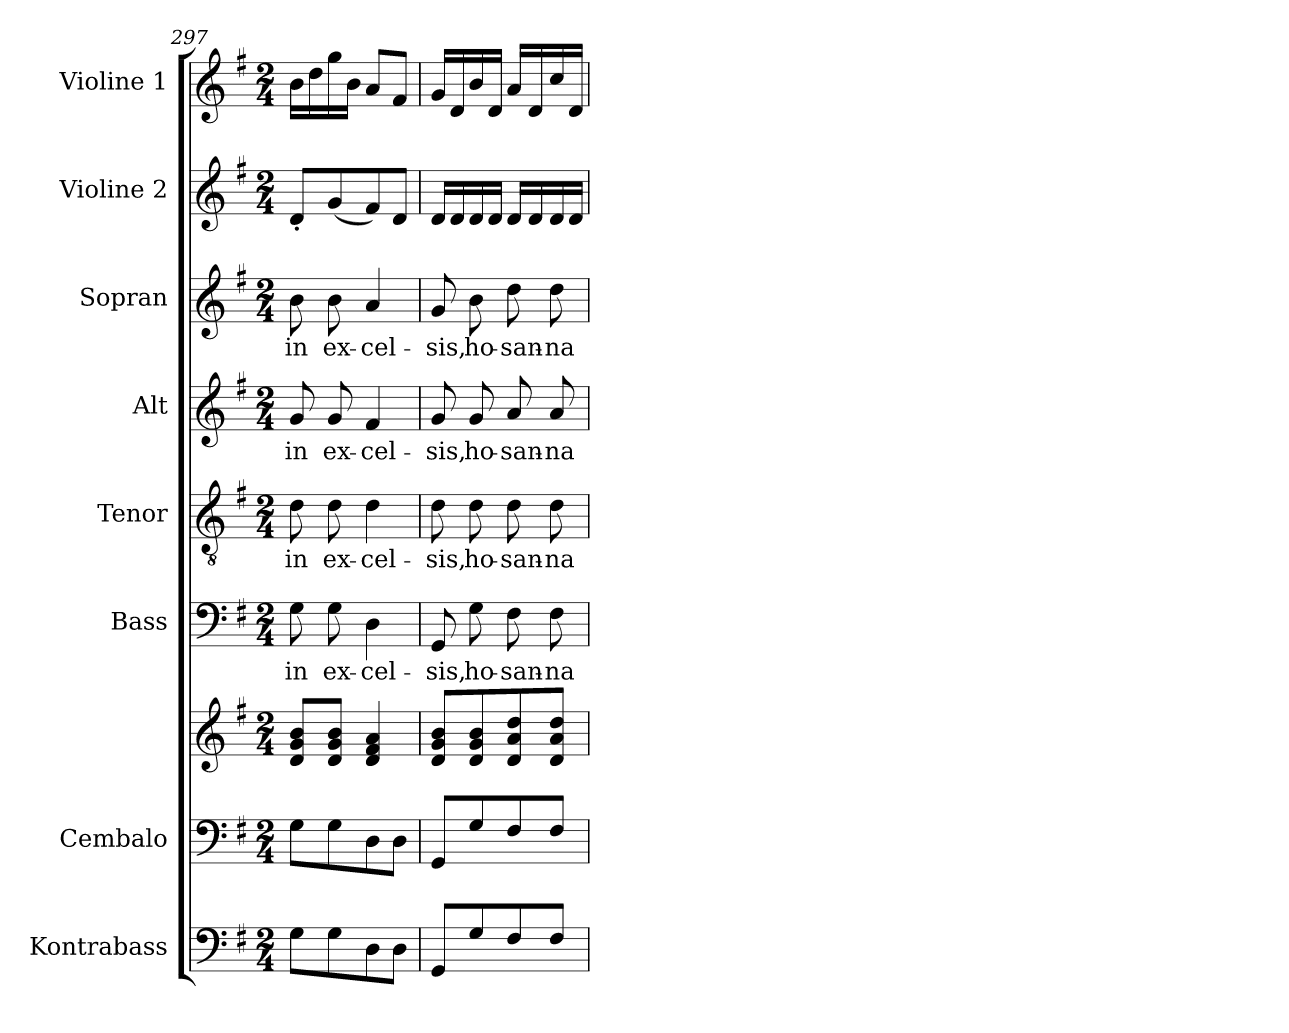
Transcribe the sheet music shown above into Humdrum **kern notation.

**kern	**kern	**kern	**kern	**text	**kern	**text	**kern	**text	**kern	**text	**kern	**kern
*part8	*part7	*part7	*part6	*part6	*part5	*part5	*part4	*part4	*part3	*part3	*part2	*part1
*staff9	*staff8	*staff7	*staff6	*staff6	*staff5	*staff5	*staff4	*staff4	*staff3	*staff3	*staff2	*staff1
*I"Kontrabass	*I"Cembalo	*	*I"Bass	*	*I"Tenor	*	*I"Alt	*	*I"Sopran	*	*I"Violine 2	*I"Violine 1
*I'Kb.	*I'Cemb.	*	*I'B.	*	*I'T.	*	*I'A.	*	*I'S.	*	*I'Vl. 2	*I'Vl. 1
*clefF4	*clefF4	*clefG2	*clefF4	*	*clefGv2	*	*clefG2	*	*clefG2	*	*clefG2	*clefG2
*ITrd7c12	*	*	*	*	*	*	*	*	*	*	*	*
*k[f#]	*k[f#]	*k[f#]	*k[f#]	*	*k[f#]	*	*k[f#]	*	*k[f#]	*	*k[f#]	*k[f#]
*G:	*G:	*G:	*G:	*	*G:	*	*G:	*	*G:	*	*G:	*G:
*M2/4	*M2/4	*M2/4	*M2/4	*	*M2/4	*	*M2/4	*	*M2/4	*	*M2/4	*M2/4
=297	=297	=297	=297	=297	=297	=297	=297	=297	=297	=297	=297	=297
!	!	!	!	!LO:LY:b	!	!LO:LY:b	!	!LO:LY:b	!	!LO:LY:b	!	!
8GG\L	8G\L	8d/ 8g/ 8b/L	8G\	in	8d\	in	8g/	in	8b\	in	8d'</L	16b\LL
.	.	.	.	.	.	.	.	.	.	.	.	16dd\
!	!	!	!	!LO:LY:b	!	!LO:LY:b	!	!LO:LY:b	!	!LO:LY:b	!	!
8GG\	8G\	8d/ 8g/ 8b/J	8G\	ex-	8d\	ex-	8g/	ex-	8b\	ex-	(<8g/	16gg\
.	.	.	.	.	.	.	.	.	.	.	.	16b\JJ
!	!	!	!	!LO:LY:b	!	!LO:LY:b	!	!LO:LY:b	!	!LO:LY:b	!	!
8DD\	8D\	4d/ 4f#/ 4a/	4D\	-cel-	4d\	-cel-	4f#/	-cel-	4a/	-cel-	8f#/)	8a/L
8DD\J	8D\J	.	.	.	.	.	.	.	.	.	8d/J	8f#/J
=298	=298	=298	=298	=298	=298	=298	=298	=298	=298	=298	=298	=298
!	!	!	!	!LO:LY:b	!	!LO:LY:b	!	!LO:LY:b	!	!LO:LY:b	!	!
8GGG/L	8GG/L	8d/ 8g/ 8b/L	8GG/	-sis,	8d\	-sis,	8g/	-sis,	8g/	-sis,	16d/LL	16g/LL
.	.	.	.	.	.	.	.	.	.	.	16d/	16d/
!	!	!	!	!LO:LY:b	!	!LO:LY:b	!	!LO:LY:b	!	!LO:LY:b	!	!
8GG/	8G/	8d/ 8g/ 8b/	8G\	ho-	8d\	ho-	8g/	ho-	8b\	ho-	16d/	16b/
.	.	.	.	.	.	.	.	.	.	.	16d/JJ	16d/JJ
!	!	!	!	!LO:LY:b	!	!LO:LY:b	!	!LO:LY:b	!	!LO:LY:b	!	!
8FF#/	8F#/	8d/ 8a/ 8dd/	8F#\	-san-	8d\	-san-	8a/	-san-	8dd\	-san-	16d/LL	16a/LL
.	.	.	.	.	.	.	.	.	.	.	16d/	16d/
!	!	!	!	!LO:LY:b	!	!LO:LY:b	!	!LO:LY:b	!	!LO:LY:b	!	!
8FF#/J	8F#/J	8d/ 8a/ 8dd/J	8F#\	-na	8d\	-na	8a/	-na	8dd\	-na	16d/	16cc/
.	.	.	.	.	.	.	.	.	.	.	16d/JJ	16d/JJ
=	=	=	=	=	=	=	=	=	=	=	=	=
*-	*-	*-	*-	*-	*-	*-	*-	*-	*-	*-	*-	*-
